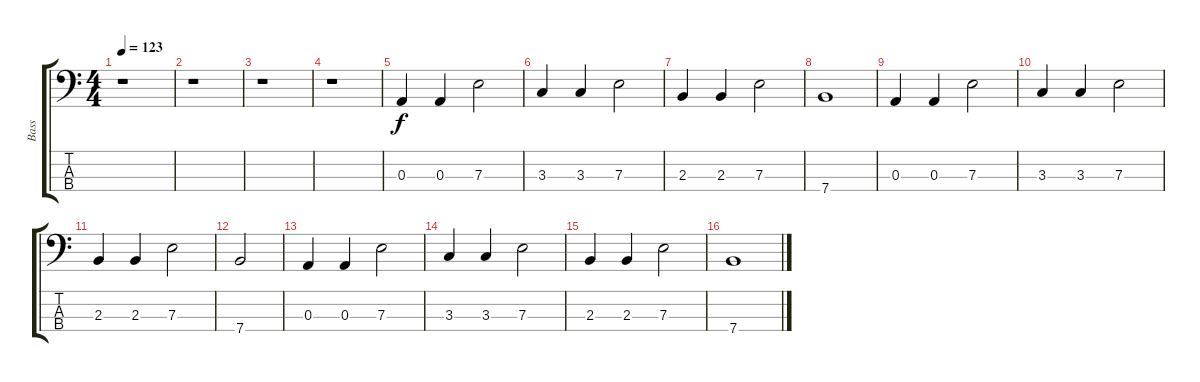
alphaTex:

\track ("Bass" "Bass") {instrument electricbasspick}
\staff {score tabs}
\tuning (G2 D2 A1 E1) {hide}
\ts (4 4)
\tempo 123
\clef f4
\ks c
r.1{dy f instrument electricbasspick} |
r.1 |
r.1 |
r.1 |
0.3.4 0.3.4 7.3.2 |
3.3.4 3.3.4 7.3.2 |
2.3.4 2.3.4 7.3.2 |
7.4.1 |
0.3.4 0.3.4 7.3.2 |
3.3.4 3.3.4 7.3.2 |
2.3.4 2.3.4 7.3.2 |
7.4.2 |
0.3.4 0.3.4 7.3.2 |
3.3.4 3.3.4 7.3.2 |
2.3.4 2.3.4 7.3.2 |
7.4.1
